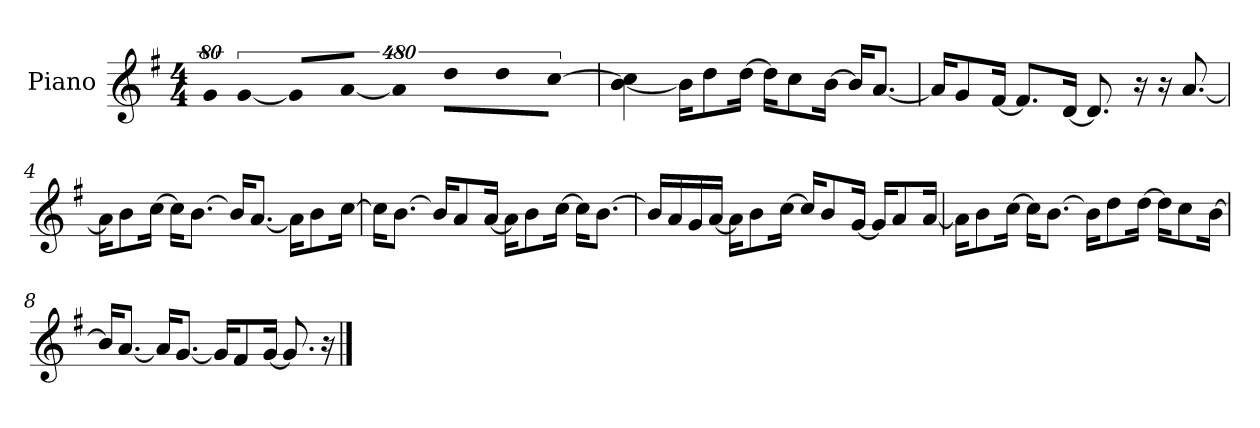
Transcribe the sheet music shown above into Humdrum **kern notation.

**kern
*part1
*staff1
*I"Piano
*I'P-no
*clefG2
*k[f#]
*M4/4
*MM90
=1
!LO:N:vis=8
640%71g/
!LO:N:vis=4
[1920%427g/
!LO:N:vis=16
1920%107g/LL]
!LO:N:vis=16
[1920%107a/JJ
!LO:N:vis=4
1920%427a/]
!LO:N:vis=8
640%71dd\L
!LO:N:vis=8
640%71dd\
!LO:N:vis=8
[640%71cc\J
=2
[4b\ 4cc\]
16b\KL]
8dd\
[16dd\Jk
16dd\KL]
8cc\
[16b\Jk
16b/KL]
[8.a/J
=3
16a/KL]
8g/
[16f#/Jk
8.f#/L]
[16d/Jk
8.d/]
16r
16r
[8.a/
!!LO:LB:g=z
=4
16a\KL]
8b\
[16cc\Jk
16cc\KL]
[8.b\J
16b/KL]
[8.a/J
16a\KL]
8b\
[16cc\Jk
=5
16cc\KL]
[8.b\J
16b/KL]
8a/
[16a/Jk
16a\KL]
8b\
[16cc\Jk
16cc\KL]
[8.b\J
=6
16b/LL]
16a/
16g/
[16a/JJ
16a\KL]
8b\
[16cc\Jk
16cc/KL]
8b/
[16g/Jk
16g/KL]
8a/
[16a/Jk
!!LO:LB:g=z
=7
16a\KL]
8b\
[16cc\Jk
16cc\KL]
[8.b\J
16b\KL]
8dd\
[16dd\Jk
16dd\KL]
8cc\
[16b\Jk
=8
16b/KL]
[8.a/J
16a/KL]
[8.g/J
16g/KL]
8f#/
[16g/Jk
8.g/]
16r
==
*-
